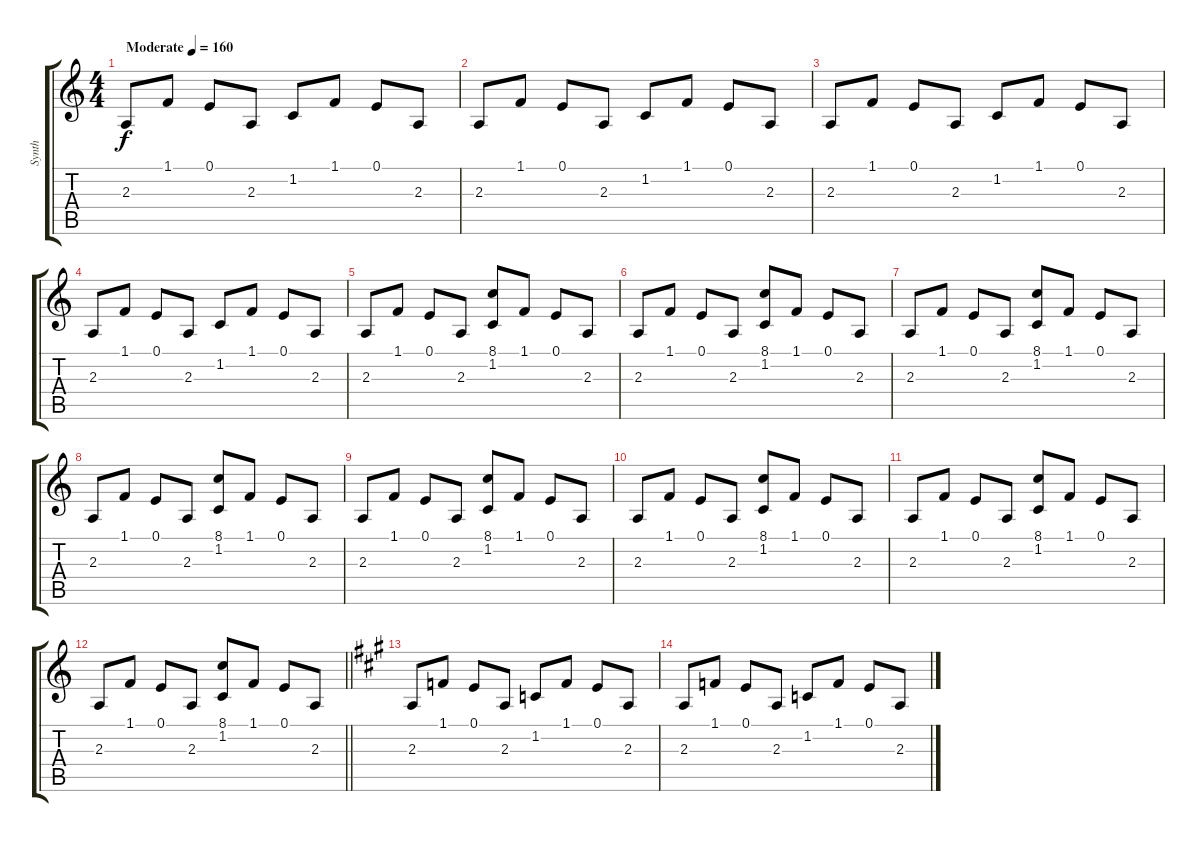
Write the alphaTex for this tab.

\track ("Synth" "Synth") {instrument musicbox}
\staff {score tabs}
\tuning (E4 B3 G3 D3 A2 E2) {hide}
\ts (4 4)
\tempo (160 "Moderate")
\clef g2
\ks c
2.3.8{dy f instrument musicbox} 1.1.8 0.1.8 2.3.8 1.2.8 1.1.8 0.1.8 2.3.8 |
2.3.8 1.1.8 0.1.8 2.3.8 1.2.8 1.1.8 0.1.8 2.3.8 |
2.3.8 1.1.8 0.1.8 2.3.8 1.2.8 1.1.8 0.1.8 2.3.8 |
2.3.8 1.1.8 0.1.8 2.3.8 1.2.8 1.1.8 0.1.8 2.3.8 |
2.3.8 1.1.8 0.1.8 2.3.8 (8.1 1.2).8 1.1.8 0.1.8 2.3.8 |
2.3.8 1.1.8 0.1.8 2.3.8 (8.1 1.2).8 1.1.8 0.1.8 2.3.8 |
2.3.8 1.1.8 0.1.8 2.3.8 (8.1 1.2).8 1.1.8 0.1.8 2.3.8 |
2.3.8 1.1.8 0.1.8 2.3.8 (8.1 1.2).8 1.1.8 0.1.8 2.3.8 |
2.3.8 1.1.8 0.1.8 2.3.8 (8.1 1.2).8 1.1.8 0.1.8 2.3.8 |
2.3.8 1.1.8 0.1.8 2.3.8 (8.1 1.2).8 1.1.8 0.1.8 2.3.8 |
2.3.8 1.1.8 0.1.8 2.3.8 (8.1 1.2).8 1.1.8 0.1.8 2.3.8 |
\barLineRight lightlight
2.3.8 1.1.8 0.1.8 2.3.8 (8.1 1.2).8 1.1.8 0.1.8 2.3.8 |
\ks a
2.3.8{volume 0} 1.1.8 0.1.8 2.3.8 1.2.8 1.1.8 0.1.8 2.3.8 |
2.3.8 1.1.8 0.1.8 2.3.8 1.2.8 1.1.8 0.1.8 2.3.8
